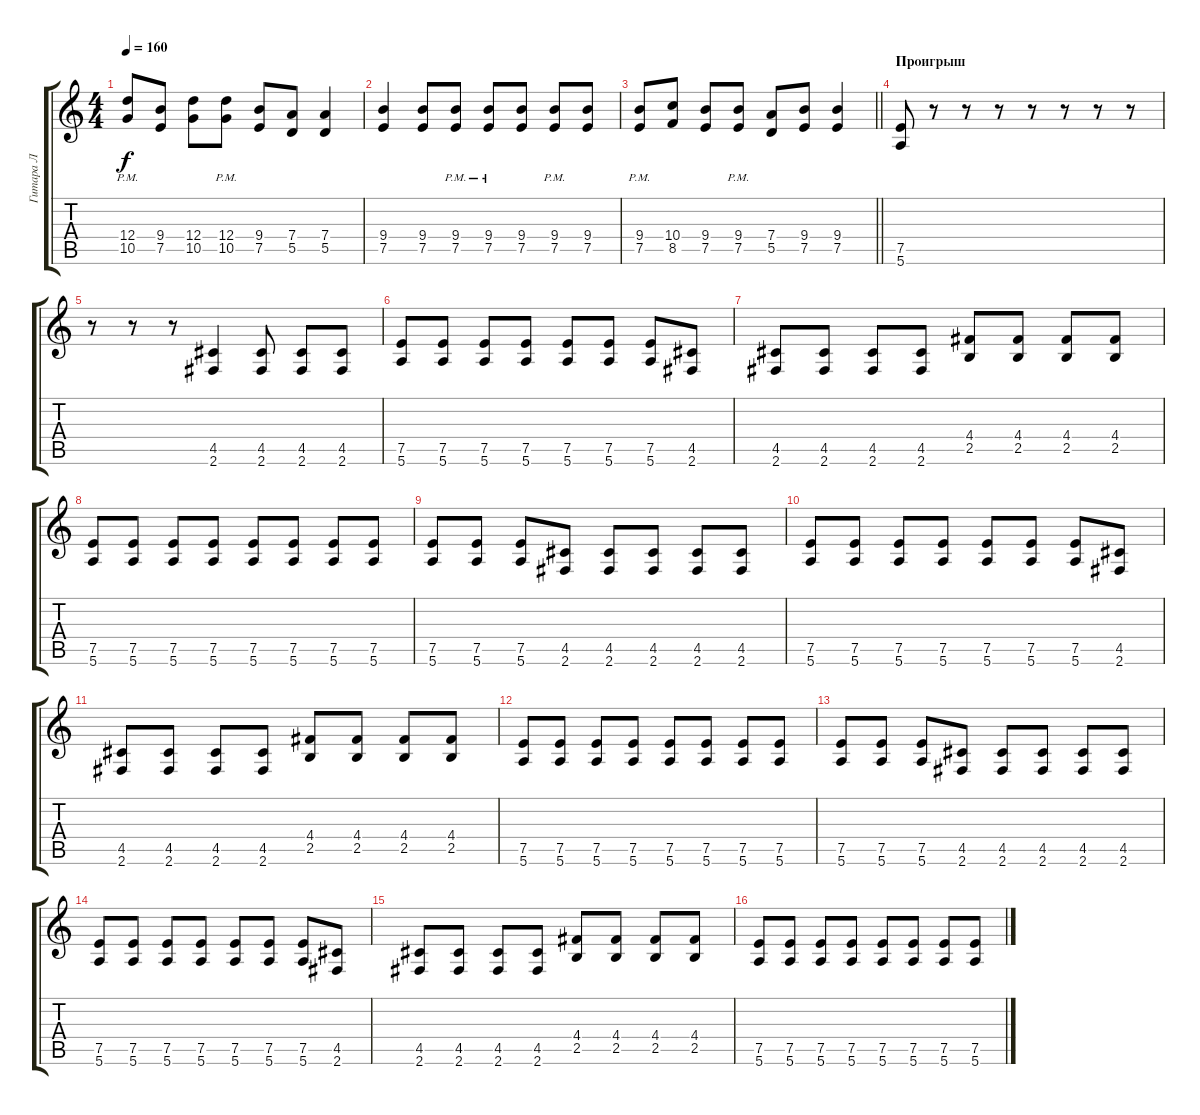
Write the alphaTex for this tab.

\track ("Гитара Л" "Гитара Л") {instrument distortionguitar}
\staff {score tabs}
\tuning (E4 B3 G3 D3 A2 E2) {hide}
\ts (4 4)
\tempo 160
\clef g2
\ks c
(12.4{pm} 10.5{pm}).8{dy f} (9.4 7.5).8 (12.4 10.5).8 (12.4{pm} 10.5{pm}).8 (9.4 7.5).8 (7.4 5.5).8 (7.4 5.5).4 |
(9.4 7.5).4 (9.4 7.5).8 (9.4{pm} 7.5{pm}).8 (9.4{pm} 7.5{pm}).8 (9.4 7.5).8 (9.4{pm} 7.5{pm}).8 (9.4 7.5).8 |
\barLineRight lightlight
(9.4{pm} 7.5{pm}).8 (10.4 8.5).8 (9.4 7.5).8 (9.4{pm} 7.5{pm}).8 (7.4 5.5).8 (9.4 7.5).8 (9.4 7.5).4 |
\section ("" "Проигрыш")
(7.5 5.6).8{volume 11} r.8 r.8 r.8 r.8 r.8 r.8 r.8 |
r.8 r.8 r.8 (4.5 2.6).4 (4.5 2.6).8 (4.5 2.6).8 (4.5 2.6).8 |
(7.5 5.6).8 (7.5 5.6).8 (7.5 5.6).8 (7.5 5.6).8 (7.5 5.6).8 (7.5 5.6).8 (7.5 5.6).8 (4.5 2.6).8 |
(4.5 2.6).8 (4.5 2.6).8 (4.5 2.6).8 (4.5 2.6).8 (4.4 2.5).8 (4.4 2.5).8 (4.4 2.5).8 (4.4 2.5).8 |
(7.5 5.6).8 (7.5 5.6).8 (7.5 5.6).8 (7.5 5.6).8 (7.5 5.6).8 (7.5 5.6).8 (7.5 5.6).8 (7.5 5.6).8 |
(7.5 5.6).8 (7.5 5.6).8 (7.5 5.6).8 (4.5 2.6).8 (4.5 2.6).8 (4.5 2.6).8 (4.5 2.6).8 (4.5 2.6).8 |
(7.5 5.6).8 (7.5 5.6).8 (7.5 5.6).8 (7.5 5.6).8 (7.5 5.6).8 (7.5 5.6).8 (7.5 5.6).8 (4.5 2.6).8 |
(4.5 2.6).8 (4.5 2.6).8 (4.5 2.6).8 (4.5 2.6).8 (4.4 2.5).8 (4.4 2.5).8 (4.4 2.5).8 (4.4 2.5).8 |
(7.5 5.6).8 (7.5 5.6).8 (7.5 5.6).8 (7.5 5.6).8 (7.5 5.6).8 (7.5 5.6).8 (7.5 5.6).8 (7.5 5.6).8 |
(7.5 5.6).8 (7.5 5.6).8 (7.5 5.6).8 (4.5 2.6).8 (4.5 2.6).8 (4.5 2.6).8 (4.5 2.6).8 (4.5 2.6).8 |
(7.5 5.6).8 (7.5 5.6).8 (7.5 5.6).8 (7.5 5.6).8 (7.5 5.6).8 (7.5 5.6).8 (7.5 5.6).8 (4.5 2.6).8 |
(4.5 2.6).8 (4.5 2.6).8 (4.5 2.6).8 (4.5 2.6).8 (4.4 2.5).8 (4.4 2.5).8 (4.4 2.5).8 (4.4 2.5).8 |
(7.5 5.6).8 (7.5 5.6).8 (7.5 5.6).8 (7.5 5.6).8 (7.5 5.6).8 (7.5 5.6).8 (7.5 5.6).8 (7.5 5.6).8
